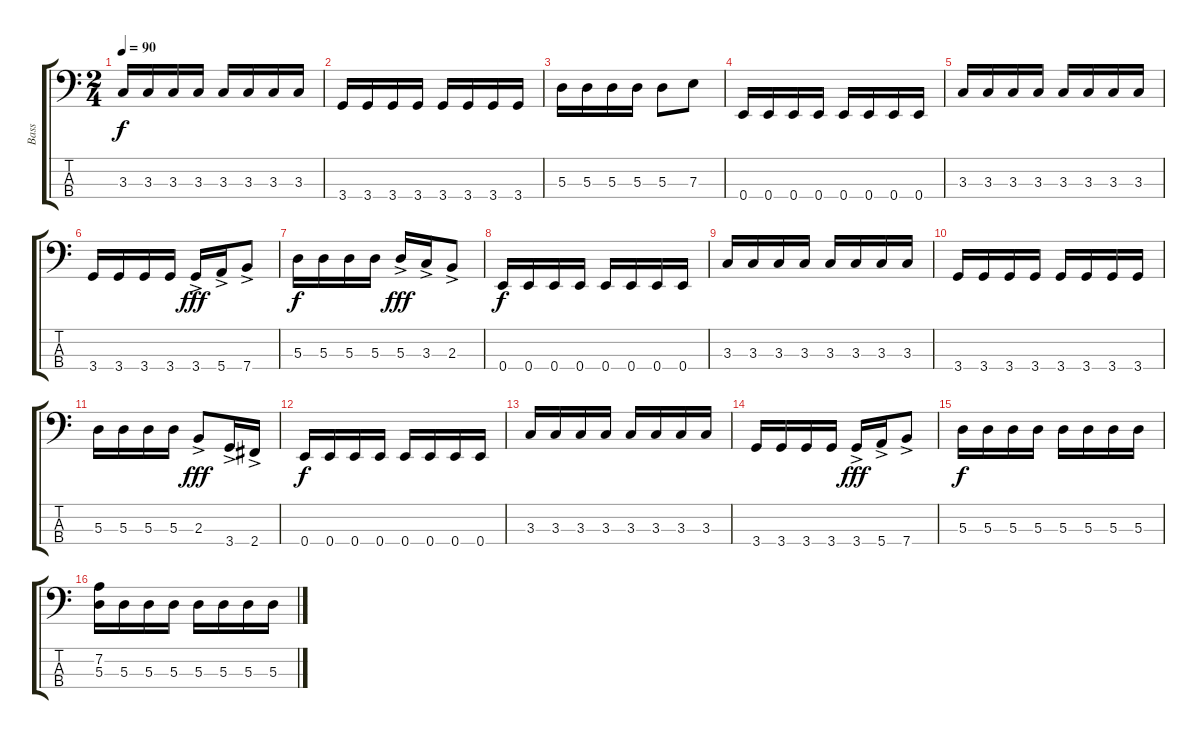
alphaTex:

\track ("Bass" "Bass") {instrument electricbasspick}
\staff {score tabs}
\tuning (G2 D2 A1 E1) {hide}
\ts (2 4)
\tempo 90
\clef f4
\ks c
3.3.16{dy f} 3.3.16 3.3.16 3.3.16 3.3.16 3.3.16 3.3.16 3.3.16 |
3.4.16 3.4.16 3.4.16 3.4.16 3.4.16 3.4.16 3.4.16 3.4.16 |
5.3.16 5.3.16 5.3.16 5.3.16 5.3.8 7.3.8 |
0.4.16 0.4.16 0.4.16 0.4.16 0.4.16 0.4.16 0.4.16 0.4.16 |
3.3.16 3.3.16 3.3.16 3.3.16 3.3.16 3.3.16 3.3.16 3.3.16 |
3.4.16 3.4.16 3.4.16 3.4.16 3.4{ac}.16{dy fff} 5.4{ac}.16 7.4{ac}.8 |
5.3.16{dy f} 5.3.16 5.3.16 5.3.16 5.3{ac}.16{dy fff} 3.3{ac}.16 2.3{ac}.8 |
0.4.16{dy f} 0.4.16 0.4.16 0.4.16 0.4.16 0.4.16 0.4.16 0.4.16 |
3.3.16 3.3.16 3.3.16 3.3.16 3.3.16 3.3.16 3.3.16 3.3.16 |
3.4.16 3.4.16 3.4.16 3.4.16 3.4.16 3.4.16 3.4.16 3.4.16 |
5.3.16 5.3.16 5.3.16 5.3.16 2.3{ac}.8{dy fff} 3.4{ac}.16 2.4{ac}.16 |
0.4.16{dy f} 0.4.16 0.4.16 0.4.16 0.4.16 0.4.16 0.4.16 0.4.16 |
3.3.16 3.3.16 3.3.16 3.3.16 3.3.16 3.3.16 3.3.16 3.3.16 |
3.4.16 3.4.16 3.4.16 3.4.16 3.4{ac}.16{dy fff} 5.4{ac}.16 7.4{ac}.8 |
5.3.16{dy f} 5.3.16 5.3.16 5.3.16 5.3.16 5.3.16 5.3.16 5.3.16 |
(7.2 5.3).16 5.3.16 5.3.16 5.3.16 5.3.16 5.3.16 5.3.16 5.3.16
